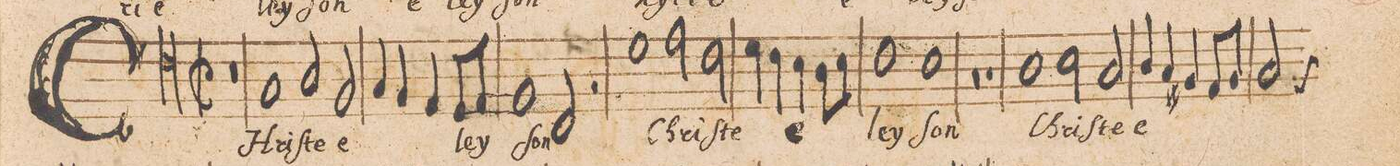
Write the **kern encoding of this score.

**kern	**text
*I"[Tenor II]	*
*clefC4	*
*k[]	*
*met(C|)	*
*M2/1	*
0r	.
=20-	=20-
1G	CHri-
2A/	-ſte
2F/	e-
=21	=21
4G/	.
4F/	.
4E/	.
8D/L	-ley-
8E/J	.
1F	-ſon
=22-	=22-
2C/	.
2rF	.
1d	Chri-
=23-	=23-
2e\	-ſte
2c\	.
4d\	e-
4c\	.
4B\	.
8A\L	.
8B\J	.
=24	=24
1c	-ley-
1B	-ſon
=25	=25
0r	.
=26-	=26-
1r	.
1A	Chri-
=27-	=27-
2B\	-ſte
2G/	.
4A/	e-
4G/	.
4F#Xi/	.
8E/L	.
8F#/J	.
=28	=28
*custos:E	*
2G/	.
*-	*-
